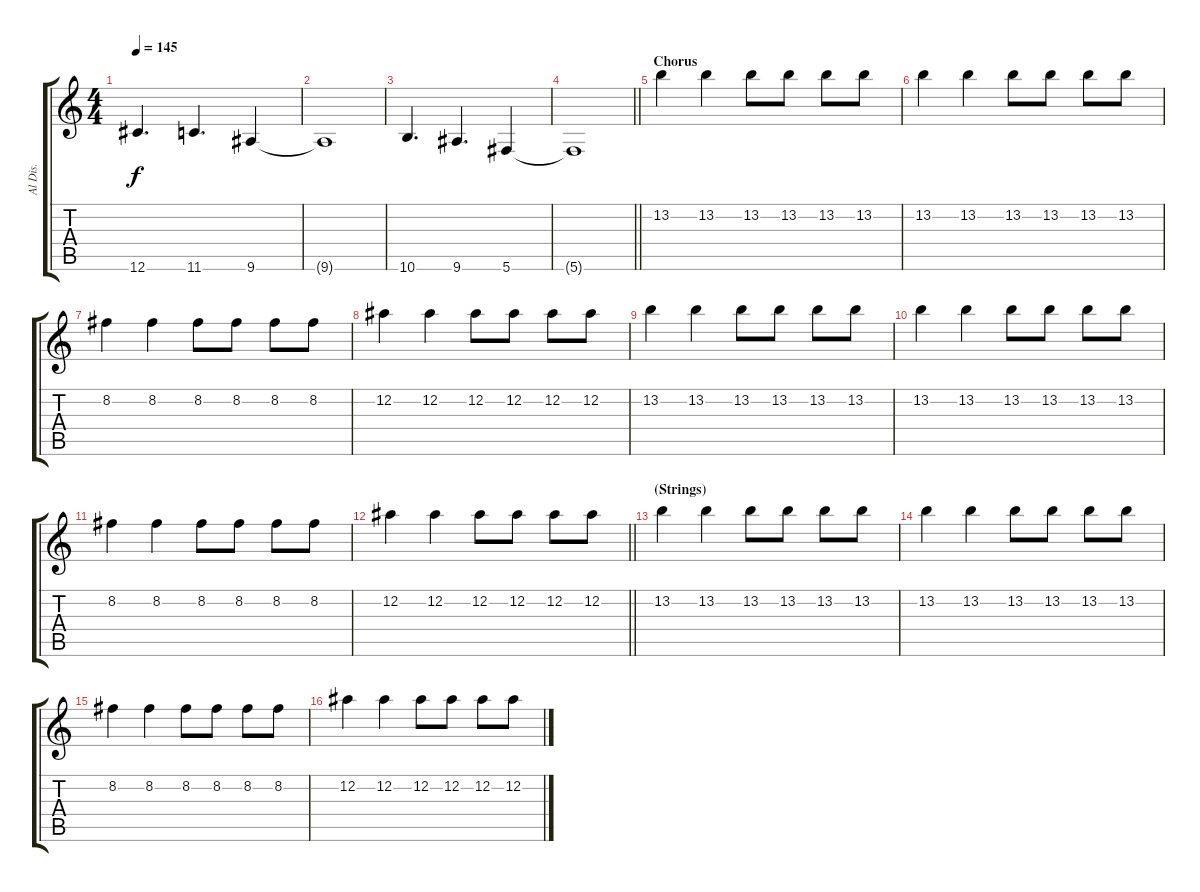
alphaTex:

\track ("Al Dis." "Al Dis.") {instrument distortionguitar}
\staff {score tabs}
\tuning (Eb4 Bb3 Gb3 Db3 Ab2 Db2) {hide}
\ts (4 4)
\tempo 145
\clef g2
\ks c
12.6.4{d dy f volume 10} 11.6.4{d} 9.6.4 |
9.6{t}.1 |
10.6.4{d} 9.6.4{d} 5.6.4 |
\barLineRight lightlight
5.6{t}.1 |
\section ("" "Chorus")
13.2.4 13.2.4 13.2.8 13.2.8 13.2.8 13.2.8 |
13.2.4 13.2.4 13.2.8 13.2.8 13.2.8 13.2.8 |
8.2.4 8.2.4 8.2.8 8.2.8 8.2.8 8.2.8 |
12.2.4 12.2.4 12.2.8 12.2.8 12.2.8 12.2.8 |
13.2.4 13.2.4 13.2.8 13.2.8 13.2.8 13.2.8 |
13.2.4 13.2.4 13.2.8 13.2.8 13.2.8 13.2.8 |
8.2.4 8.2.4 8.2.8 8.2.8 8.2.8 8.2.8 |
\barLineRight lightlight
12.2.4 12.2.4 12.2.8 12.2.8 12.2.8 12.2.8 |
\section ("" "(Strings)")
13.2.4 13.2.4 13.2.8 13.2.8 13.2.8 13.2.8 |
13.2.4 13.2.4 13.2.8 13.2.8 13.2.8 13.2.8 |
8.2.4 8.2.4 8.2.8 8.2.8 8.2.8 8.2.8 |
12.2.4 12.2.4 12.2.8 12.2.8 12.2.8 12.2.8
